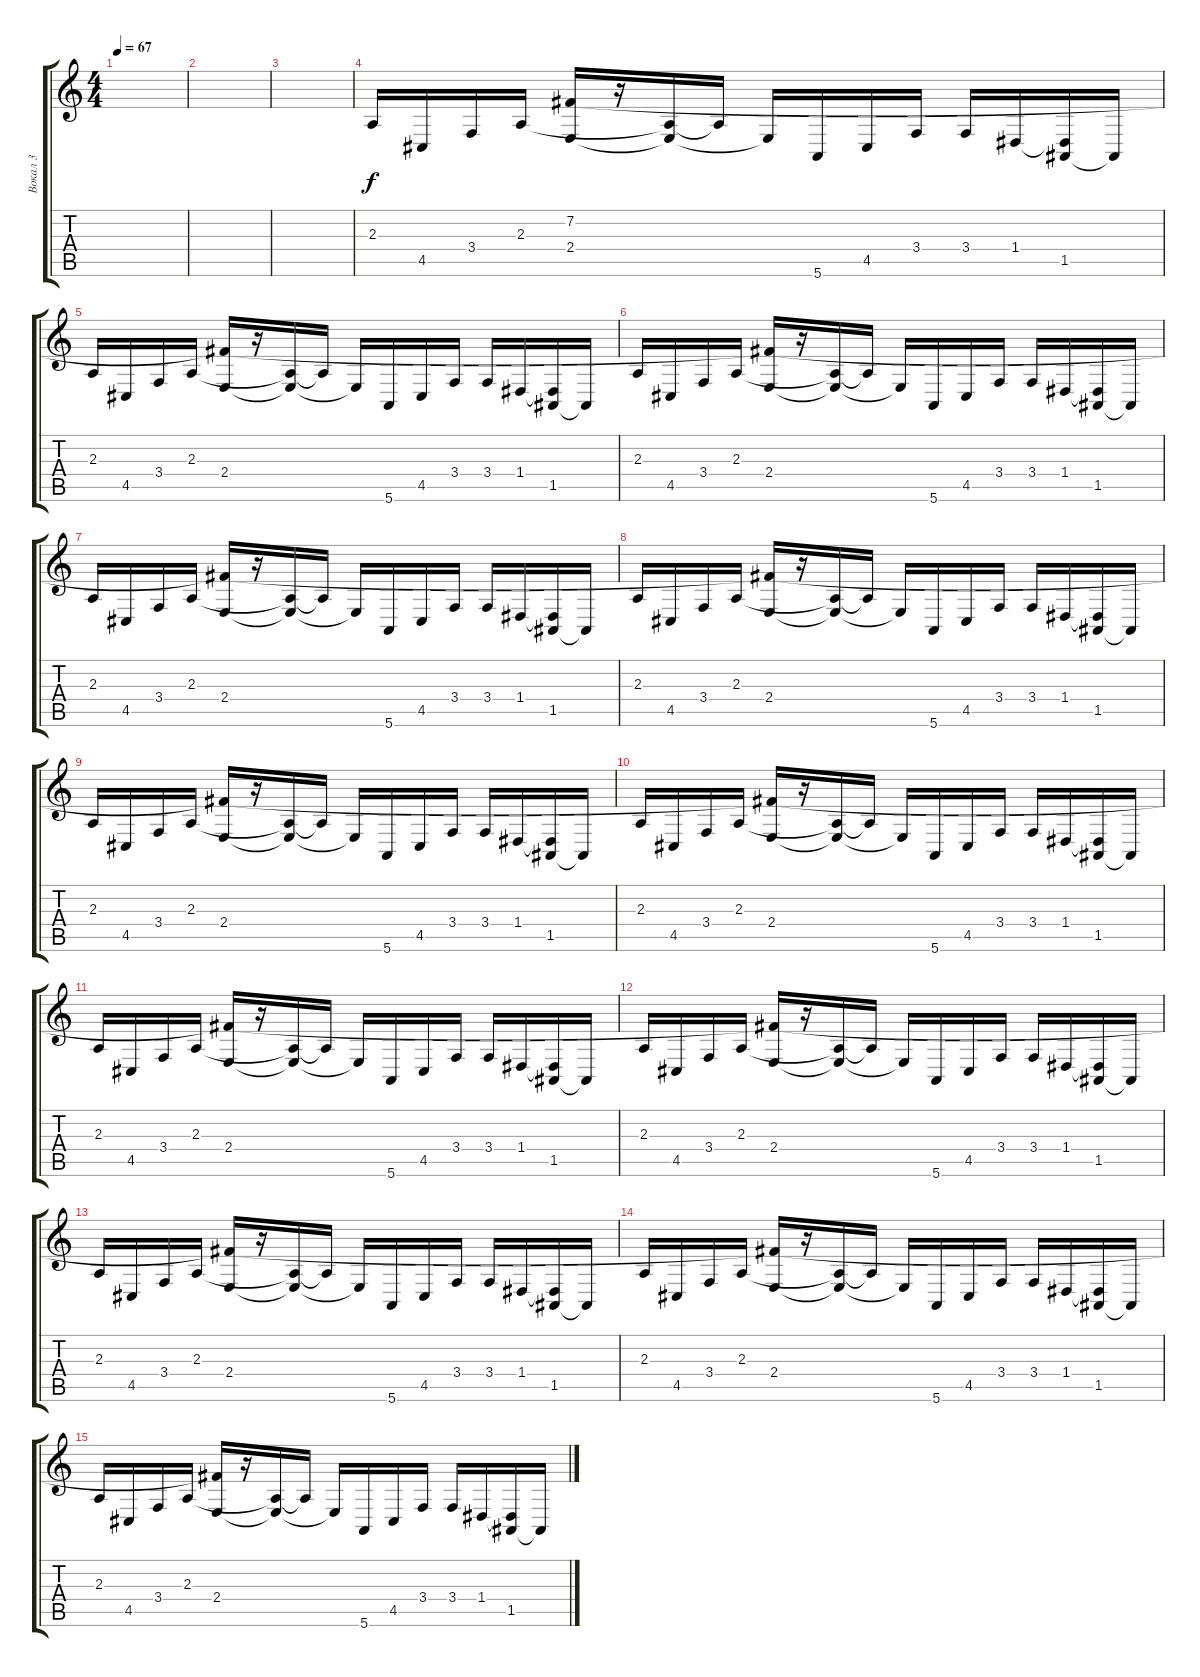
\track ("Вокал 3" "Вокал 3") {instrument rockorgan}
\staff {score tabs}
\tuning (E4 B3 G3 D3 A2 E2) {hide}
\ts (4 4)
\tempo 67
\clef g2
\ks c
|
|
|
2.3.16 4.5.16 3.4.16 2.3.16 (7.2 2.4).16 r.16 (2.3{t} 2.4{t}).16 2.3{t}.16 2.4{t}.16 5.6.16 4.5.16 3.4.16 3.4.16 1.4.16 (1.4{t} 1.5).16 1.5{t}.16 |
2.3.16 4.5.16 3.4.16 2.3.16 (7.2{t} 2.4).16 r.16 (2.3{t} 2.4{t}).16 2.3{t}.16 2.4{t}.16 5.6.16 4.5.16 3.4.16 3.4.16 1.4.16 (1.4{t} 1.5).16 1.5{t}.16 |
2.3.16 4.5.16 3.4.16 2.3.16 (7.2{t} 2.4).16 r.16 (2.3{t} 2.4{t}).16 2.3{t}.16 2.4{t}.16 5.6.16 4.5.16 3.4.16 3.4.16 1.4.16 (1.4{t} 1.5).16 1.5{t}.16 |
2.3.16 4.5.16 3.4.16 2.3.16 (7.2{t} 2.4).16 r.16 (2.3{t} 2.4{t}).16 2.3{t}.16 2.4{t}.16 5.6.16 4.5.16 3.4.16 3.4.16 1.4.16 (1.4{t} 1.5).16 1.5{t}.16 |
2.3.16 4.5.16 3.4.16 2.3.16 (7.2{t} 2.4).16 r.16 (2.3{t} 2.4{t}).16 2.3{t}.16 2.4{t}.16 5.6.16 4.5.16 3.4.16 3.4.16 1.4.16 (1.4{t} 1.5).16 1.5{t}.16 |
2.3.16 4.5.16 3.4.16 2.3.16 (7.2{t} 2.4).16 r.16 (2.3{t} 2.4{t}).16 2.3{t}.16 2.4{t}.16 5.6.16 4.5.16 3.4.16 3.4.16 1.4.16 (1.4{t} 1.5).16 1.5{t}.16 |
2.3.16 4.5.16 3.4.16 2.3.16 (7.2{t} 2.4).16 r.16 (2.3{t} 2.4{t}).16 2.3{t}.16 2.4{t}.16 5.6.16 4.5.16 3.4.16 3.4.16 1.4.16 (1.4{t} 1.5).16 1.5{t}.16 |
2.3.16 4.5.16 3.4.16 2.3.16 (7.2{t} 2.4).16 r.16 (2.3{t} 2.4{t}).16 2.3{t}.16 2.4{t}.16 5.6.16 4.5.16 3.4.16 3.4.16 1.4.16 (1.4{t} 1.5).16 1.5{t}.16 |
2.3.16 4.5.16 3.4.16 2.3.16 (7.2{t} 2.4).16 r.16 (2.3{t} 2.4{t}).16 2.3{t}.16 2.4{t}.16 5.6.16 4.5.16 3.4.16 3.4.16 1.4.16 (1.4{t} 1.5).16 1.5{t}.16 |
2.3.16 4.5.16 3.4.16 2.3.16 (7.2{t} 2.4).16 r.16 (2.3{t} 2.4{t}).16 2.3{t}.16 2.4{t}.16 5.6.16 4.5.16 3.4.16 3.4.16 1.4.16 (1.4{t} 1.5).16 1.5{t}.16 |
2.3.16 4.5.16 3.4.16 2.3.16 (7.2{t} 2.4).16 r.16 (2.3{t} 2.4{t}).16 2.3{t}.16 2.4{t}.16 5.6.16 4.5.16 3.4.16 3.4.16 1.4.16 (1.4{t} 1.5).16 1.5{t}.16 |
2.3.16 4.5.16 3.4.16 2.3.16 (7.2{t} 2.4).16 r.16 (2.3{t} 2.4{t}).16 2.3{t}.16 2.4{t}.16 5.6.16 4.5.16 3.4.16 3.4.16 1.4.16 (1.4{t} 1.5).16 1.5{t}.16
